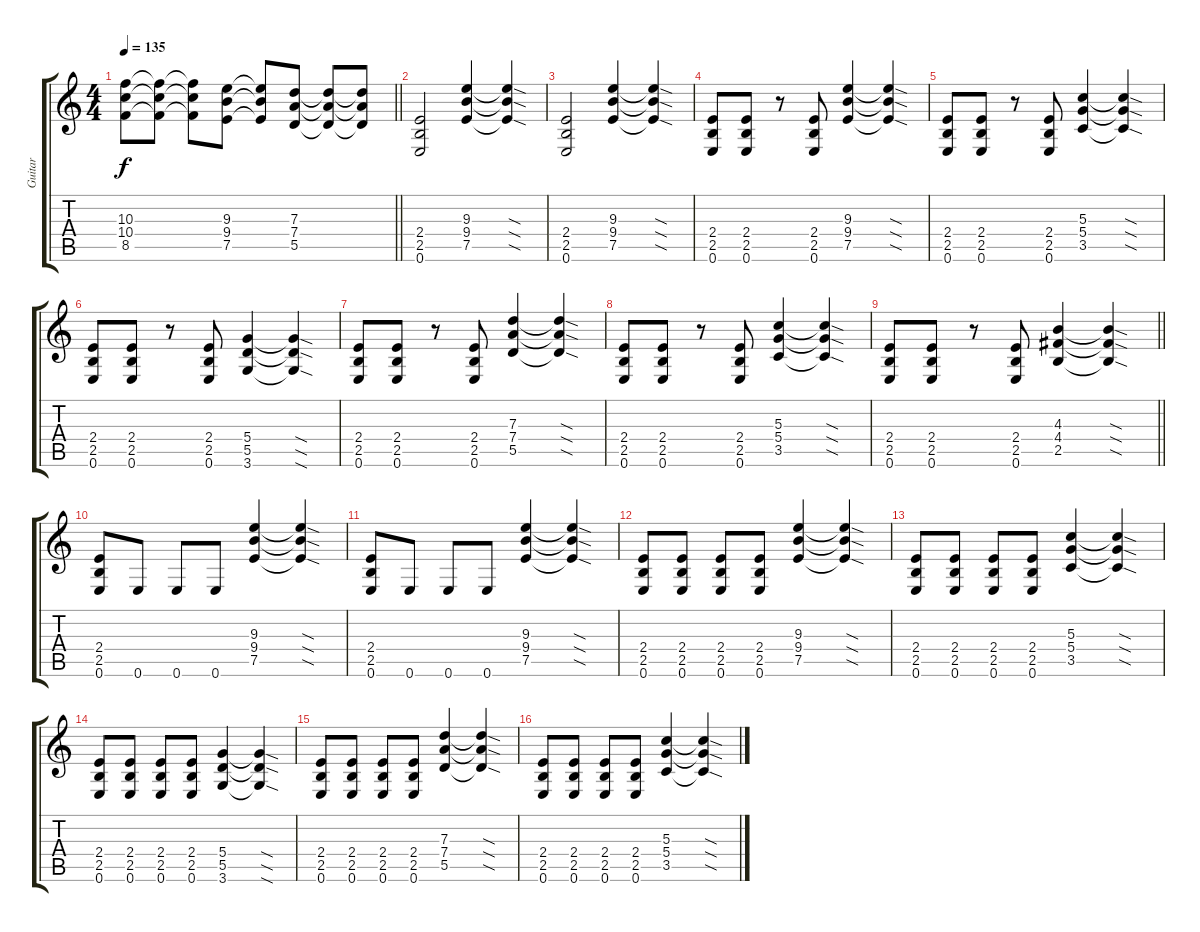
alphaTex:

\track ("Guitar" "Guitar") {instrument distortionguitar}
\staff {score tabs}
\tuning (E4 B3 G3 D3 A2 E2) {hide}
\ts (4 4)
\tempo 135
\clef g2
\barLineRight lightlight
\ks c
(10.3 10.4 8.5).8{dy f} (10.3{t} 10.4{t} 8.5{t}).8 (10.3{t} 10.4{t} 8.5{t}).8 (9.3 9.4 7.5).8 (9.3{t} 9.4{t} 7.5{t}).8 (7.3 7.4 5.5).8 (7.3{t} 7.4{t} 5.5{t}).8 (7.3{t} 7.4{t} 5.5{t}).8 |
\section ("" "")
(2.4 2.5 0.6).2 (9.3 9.4 7.5).4 (9.3{sod t} 9.4{sod t} 7.5{sod t}).4 |
(2.4 2.5 0.6).2 (9.3 9.4 7.5).4 (9.3{sod t} 9.4{sod t} 7.5{sod t}).4 |
(2.4 2.5 0.6).8 (2.4 2.5 0.6).8 r.8 (2.4 2.5 0.6).8 (9.3 9.4 7.5).4 (9.3{sod t} 9.4{sod t} 7.5{sod t}).4 |
(2.4 2.5 0.6).8 (2.4 2.5 0.6).8 r.8 (2.4 2.5 0.6).8 (5.3 5.4 3.5).4 (5.3{sod t} 5.4{sod t} 3.5{sod t}).4 |
(2.4 2.5 0.6).8 (2.4 2.5 0.6).8 r.8 (2.4 2.5 0.6).8 (5.4 5.5 3.6).4 (5.4{sod t} 5.5{sod t} 3.6{sod t}).4 |
(2.4 2.5 0.6).8 (2.4 2.5 0.6).8 r.8 (2.4 2.5 0.6).8 (7.3 7.4 5.5).4 (7.3{sod t} 7.4{sod t} 5.5{sod t}).4 |
(2.4 2.5 0.6).8 (2.4 2.5 0.6).8 r.8 (2.4 2.5 0.6).8 (5.3 5.4 3.5).4 (5.3{sod t} 5.4{sod t} 3.5{sod t}).4 |
\barLineRight lightlight
(2.4 2.5 0.6).8 (2.4 2.5 0.6).8 r.8 (2.4 2.5 0.6).8 (4.3 4.4 2.5).4 (4.3{sod t} 4.4{sod t} 2.5{sod t}).4 |
\section ("" "")
(2.4 2.5 0.6).8 0.6.8 0.6.8 0.6.8 (9.3 9.4 7.5).4 (9.3{sod t} 9.4{sod t} 7.5{sod t}).4 |
(2.4 2.5 0.6).8 0.6.8 0.6.8 0.6.8 (9.3 9.4 7.5).4 (9.3{sod t} 9.4{sod t} 7.5{sod t}).4 |
(2.4 2.5 0.6).8 (2.4 2.5 0.6).8 (2.4 2.5 0.6).8 (2.4 2.5 0.6).8 (9.3 9.4 7.5).4 (9.3{sod t} 9.4{sod t} 7.5{sod t}).4 |
(2.4 2.5 0.6).8 (2.4 2.5 0.6).8 (2.4 2.5 0.6).8 (2.4 2.5 0.6).8 (5.3 5.4 3.5).4 (5.3{sod t} 5.4{sod t} 3.5{sod t}).4 |
(2.4 2.5 0.6).8 (2.4 2.5 0.6).8 (2.4 2.5 0.6).8 (2.4 2.5 0.6).8 (5.4 5.5 3.6).4 (5.4{sod t} 5.5{sod t} 3.6{sod t}).4 |
(2.4 2.5 0.6).8 (2.4 2.5 0.6).8 (2.4 2.5 0.6).8 (2.4 2.5 0.6).8 (7.3 7.4 5.5).4 (7.3{sod t} 7.4{sod t} 5.5{sod t}).4 |
(2.4 2.5 0.6).8 (2.4 2.5 0.6).8 (2.4 2.5 0.6).8 (2.4 2.5 0.6).8 (5.3 5.4 3.5).4 (5.3{sod t} 5.4{sod t} 3.5{sod t}).4
